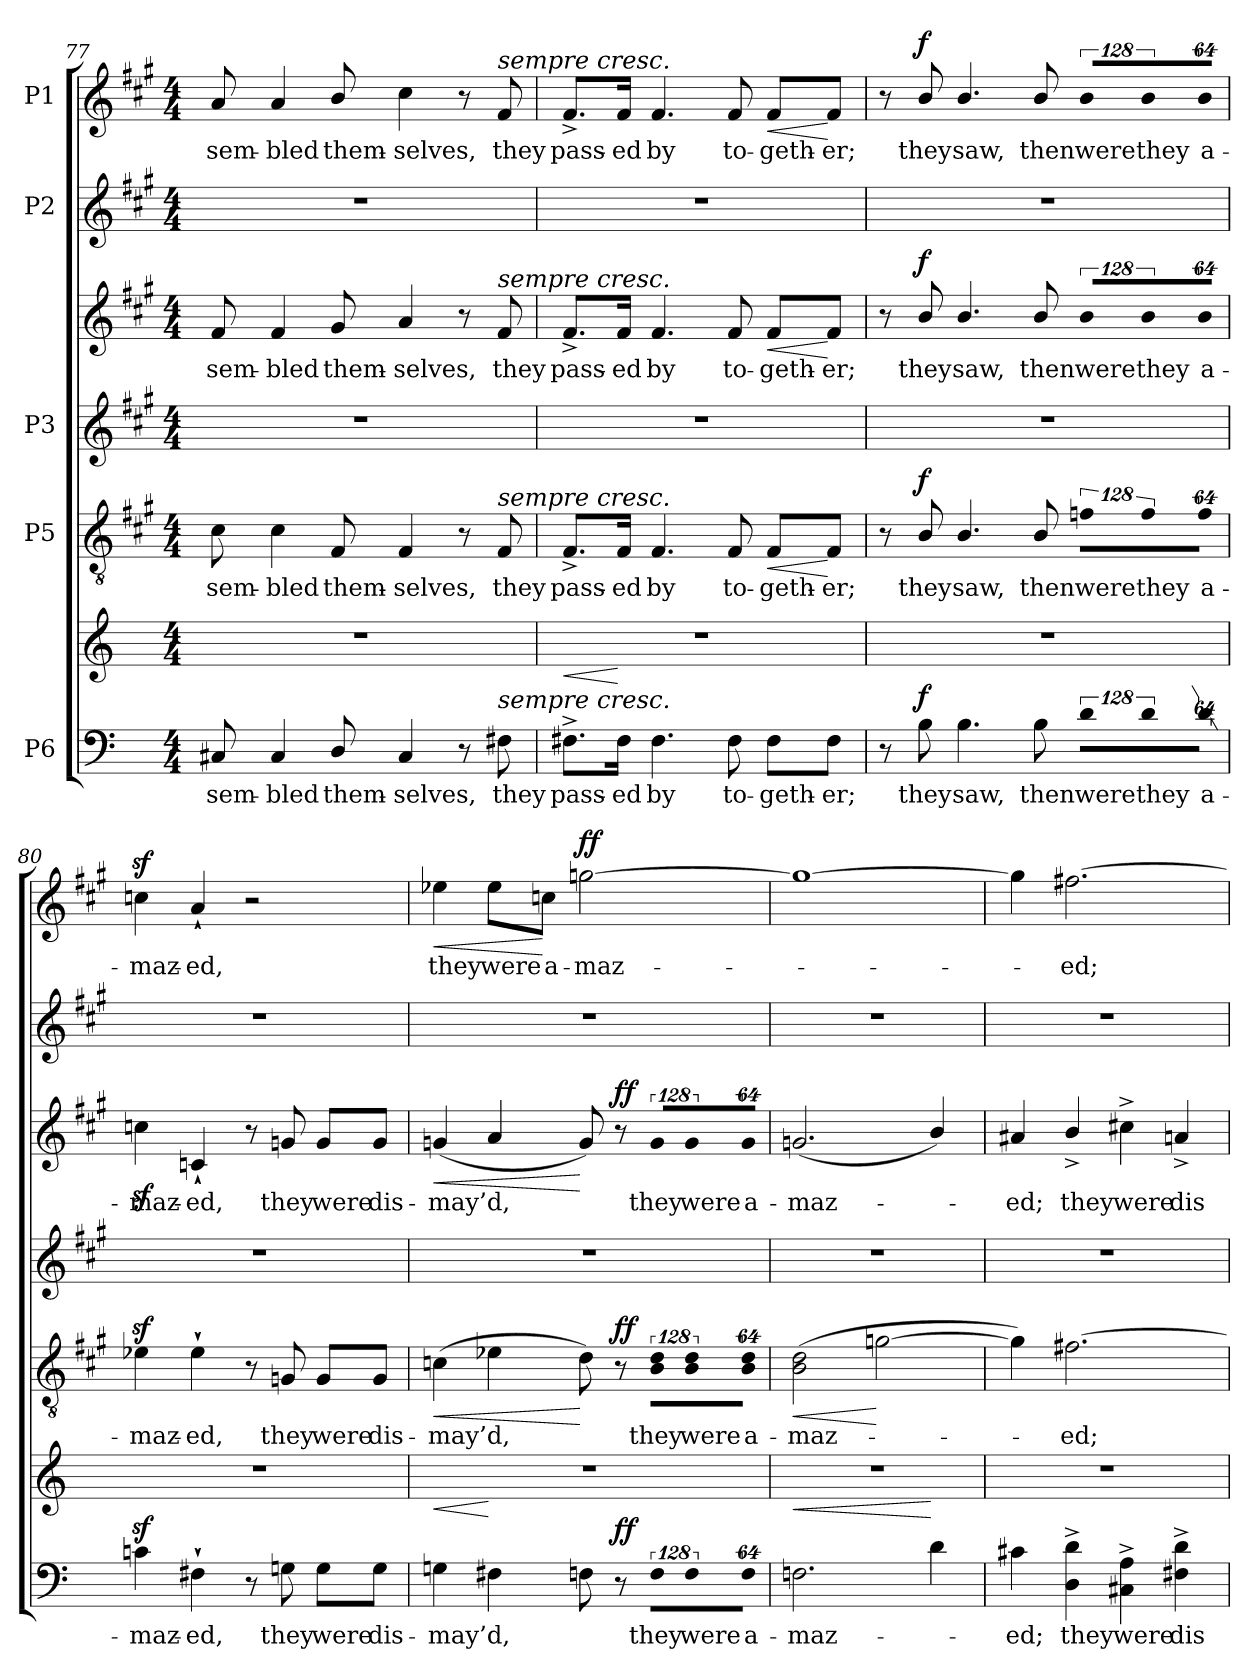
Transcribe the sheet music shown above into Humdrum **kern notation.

**kern	**text	**kern	**dynam	**kern	**text	**dynam	**kern	**kern	**text	**dynam	**kern	**kern	**text	**dynam
*part5	*part5	*part5	*part5	*part4	*part4	*part4	*part3	*part3	*part3	*part3	*part2	*part1	*part1	*part1
*staff7	*staff7	*staff6	*staff6/7	*staff5	*staff5	*staff5	*staff4	*staff3	*staff3	*staff3/4	*staff2	*staff1	*staff1	*staff1
*I"P6	*	*	*	*I"P5	*	*	*I"P3	*	*	*	*I"P2	*I"P1	*	*
*clefF4	*	*clefG2	*	*clefGv2	*	*	*clefG2	*clefG2	*	*	*clefG2	*clefG2	*	*
*	*	*	*	*ITrd7c12	*	*	*	*	*	*	*	*	*	*
*k[]	*	*k[]	*	*k[f#c#g#]	*	*	*k[f#c#g#]	*k[f#c#g#]	*	*	*k[f#c#g#]	*k[f#c#g#]	*	*
*C:	*	*C:	*	*A:	*	*	*A:	*A:	*	*	*A:	*A:	*	*
*M4/4	*	*M4/4	*	*M4/4	*	*	*M4/4	*M4/4	*	*	*M4/4	*M4/4	*	*
=77	=77	=77	=77	=77	=77	=77	=77	=77	=77	=77	=77	=77	=77	=77
!	!LO:LY:b:color=#000000	!	!	!	!	!	!	!	!	!	!	!	!	!
!	!	!	!	!	!LO:LY:b:color=#000000	!	!	!	!	!	!	!	!	!
!	!	!	!	!	!	!	!	!	!LO:LY:b:color=#000000	!	!	!	!	!
!	!	!	!	!	!	!	!	!	!	!	!	!	!LO:LY:b:color=#000000	!
8C#i/	-sem-	1r	.	8C#i\	-sem-	.	1r	8f#i/	-sem-	.	1r	8ai/	-sem-	.
!	!LO:LY:b:color=#000000	!	!	!	!	!	!	!	!	!	!	!	!	!
!	!	!	!	!	!LO:LY:b:color=#000000	!	!	!	!	!	!	!	!	!
!	!	!	!	!	!	!	!	!	!LO:LY:b:color=#000000	!	!	!	!	!
!	!	!	!	!	!	!	!	!	!	!	!	!	!LO:LY:b:color=#000000	!
4C#i/	-bled	.	.	4C#i\	-bled	.	.	4f#i/	-bled	.	.	4ai/	-bled	.
!	!LO:LY:b:color=#000000	!	!	!	!	!	!	!	!	!	!	!	!	!
!	!	!	!	!	!LO:LY:b:color=#000000	!	!	!	!	!	!	!	!	!
!	!	!	!	!	!	!	!	!	!LO:LY:b:color=#000000	!	!	!	!	!
!	!	!	!	!	!	!	!	!	!	!	!	!	!LO:LY:b:color=#000000	!
8Di/	them-	.	.	8FF#i/	them-	.	.	8g#i/	them-	.	.	8bi/	them-	.
!	!LO:LY:b:color=#000000	!	!	!	!	!	!	!	!	!	!	!	!	!
!	!	!	!	!	!LO:LY:b:color=#000000	!	!	!	!	!	!	!	!	!
!	!	!	!	!	!	!	!	!	!LO:LY:b:color=#000000	!	!	!	!	!
!	!	!	!	!	!	!	!	!	!	!	!	!	!LO:LY:b:color=#000000	!
4C#i/	-selves,	.	.	4FF#i/	-selves,	.	.	4ai/	-selves,	.	.	4cc#i\	-selves,	.
8r	.	.	.	8r	.	.	.	8r	.	.	.	8r	.	.
!	!LO:LY:b:color=#000000	!	!	!	!	!	!	!	!	!	!	!	!	!
!	!	!	!	!	!LO:LY:b:color=#000000	!	!	!	!	!	!	!	!	!
!	!	!	!	!	!	!	!	!	!LO:LY:b:color=#000000	!	!	!	!	!
!	!	!	!	!	!	!	!	!	!	!	!	!LO:TX:a:i:t=sempre cresc.	!	!
!	!	!	!	!	!	!	!	!LO:TX:a:i:t=sempre cresc.	!	!	!	!	!	!
!	!	!	!	!LO:TX:a:i:t=sempre cresc.	!	!	!	!	!	!	!	!	!	!
!LO:TX:a:i:t=sempre cresc.	!	!	!	!	!	!	!	!	!	!	!	!	!	!
!	!	!	!	!	!	!	!	!	!	!	!	!	!LO:LY:b:color=#000000	!
8F#i\	they	.	.	8FF#i/	they	.	.	8f#i/	they	.	.	8f#i/	they	.
=78	=78	=78	=78	=78	=78	=78	=78	=78	=78	=78	=78	=78	=78	=78
!	!LO:LY:b:color=#000000	!	!LO:HP:b	!	!	!	!	!	!	!	!	!	!	!
!	!	!	!	!	!LO:LY:b:color=#000000	!	!	!	!	!	!	!	!	!
!	!	!	!	!	!	!	!	!	!LO:LY:b:color=#000000	!	!	!	!	!
!	!	!	!	!	!	!	!	!	!	!	!	!	!LO:LY:b:color=#000000	!
8.F#^i\L	pass-	1r	<	8.FF#^i/L	pass-	.	1r	8.f#^i/L	pass-	.	1r	8.f#^i/L	pass-	.
!	!LO:LY:b:color=#000000	!	!	!	!	!	!	!	!	!	!	!	!	!
!	!	!	!	!	!LO:LY:b:color=#000000	!	!	!	!	!	!	!	!	!
!	!	!	!	!	!	!	!	!	!LO:LY:b:color=#000000	!	!	!	!	!
!	!	!	!	!	!	!	!	!	!	!	!	!	!LO:LY:b:color=#000000	!
16F#i\Jk	-ed	.	[	16FF#i/Jk	-ed	.	.	16f#i/Jk	-ed	.	.	16f#i/Jk	-ed	.
!	!LO:LY:b:color=#000000	!	!	!	!	!	!	!	!	!	!	!	!	!
!	!	!	!	!	!LO:LY:b:color=#000000	!	!	!	!	!	!	!	!	!
!	!	!	!	!	!	!	!	!	!LO:LY:b:color=#000000	!	!	!	!	!
!	!	!	!	!	!	!	!	!	!	!	!	!	!LO:LY:b:color=#000000	!
4.F#i\	by	.	.	4.FF#i/	by	.	.	4.f#i/	by	.	.	4.f#i/	by	.
!	!LO:LY:b:color=#000000	!	!	!	!	!	!	!	!	!	!	!	!	!
!	!	!	!	!	!LO:LY:b:color=#000000	!	!	!	!	!	!	!	!	!
!	!	!	!	!	!	!	!	!	!LO:LY:b:color=#000000	!	!	!	!	!
!	!	!	!	!	!	!	!	!	!	!	!	!	!LO:LY:b:color=#000000	!
8F#i\	to-	.	.	8FF#i/	to-	.	.	8f#i/	to-	.	.	8f#i/	to-	.
!	!LO:LY:b:color=#000000	!	!	!	!	!	!	!	!	!	!	!	!	!
!	!	!	!	!	!LO:LY:b:color=#000000	!LO:HP:b	!	!	!	!	!	!	!	!
!	!	!	!	!	!	!	!	!	!LO:LY:b:color=#000000	!LO:HP:b	!	!	!	!
!	!	!	!	!	!	!	!	!	!	!	!	!	!LO:LY:b:color=#000000	!LO:HP:b
8F#i\L	-geth-	.	.	8FF#i/L	-geth-	<	.	8f#i/L	-geth-	<	.	8f#i/L	-geth-	<
!	!LO:LY:b:color=#000000	!	!	!	!	!	!	!	!	!	!	!	!	!
!	!	!	!	!	!LO:LY:b:color=#000000	!	!	!	!	!	!	!	!	!
!	!	!	!	!	!	!	!	!	!LO:LY:b:color=#000000	!	!	!	!	!
!	!	!	!	!	!	!	!	!	!	!	!	!	!LO:LY:b:color=#000000	!
8F#i\J	-er;	.	.	8FF#i/J	-er;	[	.	8f#i/J	-er;	[	.	8f#i/J	-er;	[
!!LO:LB:g=z
=79	=79	=79	=79	=79	=79	=79	=79	=79	=79	=79	=79	=79	=79	=79
8r	.	1r	.	8r	.	.	1r	8r	.	.	1r	8r	.	.
!	!LO:LY:b:color=#000000	!	!	!	!	!	!	!	!	!	!	!	!	!
!	!	!	!	!	!LO:LY:b:color=#000000	!	!	!	!	!	!	!	!	!
!	!	!	!	!	!	!	!	!	!LO:LY:b:color=#000000	!	!	!	!	!
!	!	!	!	!	!	!	!	!	!	!	!	!	!LO:LY:b:color=#000000	!
8Bi\	they	.	f	8BBi/	they	f	.	8bi/	they	f	.	8bi/	they	f
!	!LO:LY:b:color=#000000	!	!	!	!	!	!	!	!	!	!	!	!	!
!	!	!	!	!	!LO:LY:b:color=#000000	!	!	!	!	!	!	!	!	!
!	!	!	!	!	!	!	!	!	!LO:LY:b:color=#000000	!	!	!	!	!
!	!	!	!	!	!	!	!	!	!	!	!	!	!LO:LY:b:color=#000000	!
4.Bi\	saw,	.	.	4.BBi/	saw,	.	.	4.bi/	saw,	.	.	4.bi/	saw,	.
!	!LO:LY:b:color=#000000	!	!	!	!	!	!	!	!	!	!	!	!	!
!	!	!	!	!	!LO:LY:b:color=#000000	!	!	!	!	!	!	!	!	!
!	!	!	!	!	!	!	!	!	!LO:LY:b:color=#000000	!	!	!	!	!
!	!	!	!	!	!	!	!	!	!	!	!	!	!LO:LY:b:color=#000000	!
8Bi\	then	.	.	8BBi/	then	.	.	8bi/	then	.	.	8bi/	then	.
!LO:N:vis=8	!	!	!	!	!	!	!	!	!	!	!	!	!	!
!	!LO:LY:b:color=#000000	!	!	!LO:N:vis=8	!	!	!	!	!	!	!	!	!	!
!	!	!	!	!	!LO:LY:b:color=#000000	!	!	!LO:N:vis=8	!	!	!	!	!	!
!	!	!	!	!	!	!	!	!	!LO:LY:b:color=#000000	!	!	!LO:N:vis=8	!	!
!	!	!	!	!	!	!	!	!	!	!	!	!	!LO:LY:b:color=#000000	!
1024%85di\L	were	.	.	1024%85Fni\L	were	.	.	1024%85bi/L	were	.	.	1024%85bi/L	were	.
!LO:N:vis=8	!	!	!	!	!	!	!	!	!	!	!	!	!	!
!	!LO:LY:b:color=#000000	!	!	!LO:N:vis=8	!	!	!	!	!	!	!	!	!	!
!	!	!	!	!	!LO:LY:b:color=#000000	!	!	!LO:N:vis=8	!	!	!	!	!	!
!	!	!	!	!	!	!	!	!	!LO:LY:b:color=#000000	!	!	!LO:N:vis=8	!	!
!	!	!	!	!	!	!	!	!	!	!	!	!	!LO:LY:b:color=#000000	!
1024%85di\	they	.	.	1024%85Fi\	they	.	.	1024%85bi/	they	.	.	1024%85bi/	they	.
!LO:N:vis=8	!	!	!	!	!	!	!	!	!	!	!	!	!	!
!	!LO:LY:b:color=#000000	!	!	!LO:N:vis=8	!	!	!	!	!	!	!	!	!	!
!	!	!	!	!	!LO:LY:b:color=#000000	!	!	!LO:N:vis=8	!	!	!	!	!	!
!	!	!	!	!	!	!	!	!	!LO:LY:b:color=#000000	!	!	!LO:N:vis=8	!	!
!	!	!	!	!	!	!	!	!	!	!	!	!	!LO:LY:b:color=#000000	!
512%43di\J	a-	.	.	512%43Fi\J	a-	.	.	512%43bi/J	a-	.	.	512%43bi/J	a-	.
=80	=80	=80	=80	=80	=80	=80	=80	=80	=80	=80	=80	=80	=80	=80
!	!LO:LY:b:color=#000000	!	!	!	!	!	!	!	!	!	!	!	!	!
!	!	!	!	!	!LO:LY:b:color=#000000	!	!	!	!	!	!	!	!	!
!	!	!	!	!	!	!	!	!	!LO:LY:b:color=#000000	!	!	!	!	!
!	!	!	!	!	!	!	!	!	!	!	!	!	!LO:LY:b:color=#000000	!
4cnzi\	-maz-	1r	.	4E-Xzi\	-maz-	.	1r	4ccnzi\	-maz-	.	1r	4ccnzi\	-maz-	.
!	!LO:LY:b:color=#000000	!	!	!	!	!	!	!	!	!	!	!	!	!
!	!	!	!	!	!LO:LY:b:color=#000000	!	!	!	!	!	!	!	!	!
!	!	!	!	!	!	!	!	!	!LO:LY:b:color=#000000	!	!	!	!	!
!	!	!	!	!	!	!	!	!	!	!	!	!	!LO:LY:b:color=#000000	!
4F#`i\	-ed,	.	.	4E-`i\	-ed,	.	.	4cn`i/	-ed,	.	.	4a`i/	-ed,	.
8r	.	.	.	8r	.	.	.	8r	.	.	.	2r	.	.
!	!LO:LY:b:color=#000000	!	!	!	!	!	!	!	!	!	!	!	!	!
!	!	!	!	!	!LO:LY:b:color=#000000	!	!	!	!	!	!	!	!	!
!	!	!	!	!	!	!	!	!	!LO:LY:b:color=#000000	!	!	!	!	!
8Gni\	they	.	.	8GGni/	they	.	.	8gni/	they	.	.	.	.	.
!	!LO:LY:b:color=#000000	!	!	!	!	!	!	!	!	!	!	!	!	!
!	!	!	!	!	!LO:LY:b:color=#000000	!	!	!	!	!	!	!	!	!
!	!	!	!	!	!	!	!	!	!LO:LY:b:color=#000000	!	!	!	!	!
8Gi\L	were	.	.	8GGi/L	were	.	.	8gi/L	were	.	.	.	.	.
!	!LO:LY:b:color=#000000	!	!	!	!	!	!	!	!	!	!	!	!	!
!	!	!	!	!	!LO:LY:b:color=#000000	!	!	!	!	!	!	!	!	!
!	!	!	!	!	!	!	!	!	!LO:LY:b:color=#000000	!	!	!	!	!
8Gi\J	dis-	.	.	8GGi/J	dis-	.	.	8gi/J	dis-	.	.	.	.	.
=81	=81	=81	=81	=81	=81	=81	=81	=81	=81	=81	=81	=81	=81	=81
!	!LO:LY:b:color=#000000	!	!LO:HP:b	!	!	!	!	!	!	!	!	!	!	!
!	!	!	!	!	!LO:LY:b:color=#000000	!LO:HP:b	!	!	!	!	!	!	!	!
!	!	!	!	!	!	!	!	!	!LO:LY:b:color=#000000	!LO:HP:b	!	!	!	!
!	!	!	!	!	!	!	!	!	!	!	!	!	!LO:LY:b:color=#000000	!LO:HP:b
4Gni\	-may’d,	1r	<	(4Cni\	-may’d,	<	1r	(4gni/	-may’d,	<	1r	4ee-Xi\	they	<
!	!	!	!	!	!	!	!	!	!	!	!	!	!LO:LY:b:color=#000000	!
4F#i\	.	.	[	4E-Xi\	.	.	.	4ai/	.	.	.	8ee-i\L	were	.
!	!	!	!	!	!	!	!	!	!	!	!	!	!LO:LY:b:color=#000000	!
.	.	.	.	.	.	.	.	.	.	.	.	8ccni\J	a-	[
!	!	!	!	!	!	!	!	!	!	!	!	!	!LO:LY:b:color=#000000	!
8Fni\	.	.	.	8Di\)	.	[	.	8gi/)	.	[	.	[2ggni\	-maz-	ff
8r	.	.	ff	8r	.	ff	.	8r	.	ff	.	.	.	.
!LO:N:vis=8	!	!	!	!	!	!	!	!	!	!	!	!	!	!
!	!LO:LY:b:color=#000000	!	!	!LO:N:vis=8	!	!	!	!	!	!	!	!	!	!
!	!	!	!	!	!LO:LY:b:color=#000000	!	!	!LO:N:vis=8	!	!	!	!	!	!
!	!	!	!	!	!	!	!	!	!LO:LY:b:color=#000000	!	!	!	!	!
1024%85Fi\L	they	.	.	1024%85BBi\ 1024%85Di\L	they	.	.	1024%85gi/L	they	.	.	.	.	.
!LO:N:vis=8	!	!	!	!	!	!	!	!	!	!	!	!	!	!
!	!LO:LY:b:color=#000000	!	!	!LO:N:vis=8	!	!	!	!	!	!	!	!	!	!
!	!	!	!	!	!LO:LY:b:color=#000000	!	!	!LO:N:vis=8	!	!	!	!	!	!
!	!	!	!	!	!	!	!	!	!LO:LY:b:color=#000000	!	!	!	!	!
1024%85Fi\	were	.	.	1024%85BBi\ 1024%85Di\	were	.	.	1024%85gi/	were	.	.	.	.	.
!LO:N:vis=8	!	!	!	!	!	!	!	!	!	!	!	!	!	!
!	!LO:LY:b:color=#000000	!	!	!LO:N:vis=8	!	!	!	!	!	!	!	!	!	!
!	!	!	!	!	!LO:LY:b:color=#000000	!	!	!LO:N:vis=8	!	!	!	!	!	!
!	!	!	!	!	!	!	!	!	!LO:LY:b:color=#000000	!	!	!	!	!
512%43Fi\J	a-	.	.	512%43BBi\ 512%43Di\J	a-	.	.	512%43gi/J	a-	.	.	.	.	.
!!LO:PB:g=z
=82	=82	=82	=82	=82	=82	=82	=82	=82	=82	=82	=82	=82	=82	=82
!	!LO:LY:b:color=#000000	!	!LO:HP:b	!	!	!	!	!	!	!	!	!	!	!
!	!	!	!	!	!LO:LY:b:color=#000000	!LO:HP:b	!	!	!	!	!	!	!	!
!	!	!	!	!	!	!	!	!	!LO:LY:b:color=#000000	!	!	!	!	!
2.Fni\	-maz-	1r	<	(2BBi\ 2Di	-maz-	<	1r	(2.gni/	-maz-	.	1r	1ggi_	.	.
.	.	.	.	[2Gni\	.	[	.	.	.	.	.	.	.	.
4di\	.	.	[	.	.	.	.	4bi/)	.	.	.	.	.	.
=83	=83	=83	=83	=83	=83	=83	=83	=83	=83	=83	=83	=83	=83	=83
!	!LO:LY:b:color=#000000	!	!	!	!	!	!	!	!	!	!	!	!	!
!	!	!	!	!	!	!	!	!	!LO:LY:b:color=#000000	!	!	!	!	!
4c#Xi\	-ed;	1r	.	4Gi\])	.	.	1r	4a#Xi/	-ed;	.	1r	4ggi\]	.	.
!	!LO:LY:b:color=#000000	!	!	!	!	!	!	!	!	!	!	!	!	!
!	!	!	!	!	!LO:LY:b:color=#000000	!	!	!	!	!	!	!	!	!
!	!	!	!	!	!	!	!	!	!LO:LY:b:color=#000000	!	!	!	!	!
!	!	!	!	!	!	!	!	!	!	!	!	!	!LO:LY:b:color=#000000	!
4Di\^ 4di^	they	.	.	[2.F#Xi\	-ed;	.	.	4b^i/	they	.	.	[2.ff#Xi\	-ed;	.
!	!LO:LY:b:color=#000000	!	!	!	!	!	!	!	!	!	!	!	!	!
!	!	!	!	!	!	!	!	!	!LO:LY:b:color=#000000	!	!	!	!	!
4C#i\^ 4Ai^	were	.	.	.	.	.	.	4cc#X^i\	were	.	.	.	.	.
!	!LO:LY:b:color=#000000	!	!	!	!	!	!	!	!	!	!	!	!	!
!	!	!	!	!	!	!	!	!	!LO:LY:b:color=#000000	!	!	!	!	!
4F#i\^ 4di^	dis-	.	.	.	.	.	.	4an^i/	dis-	.	.	.	.	.
=	=	=	=	=	=	=	=	=	=	=	=	=	=	=
*-	*-	*-	*-	*-	*-	*-	*-	*-	*-	*-	*-	*-	*-	*-
